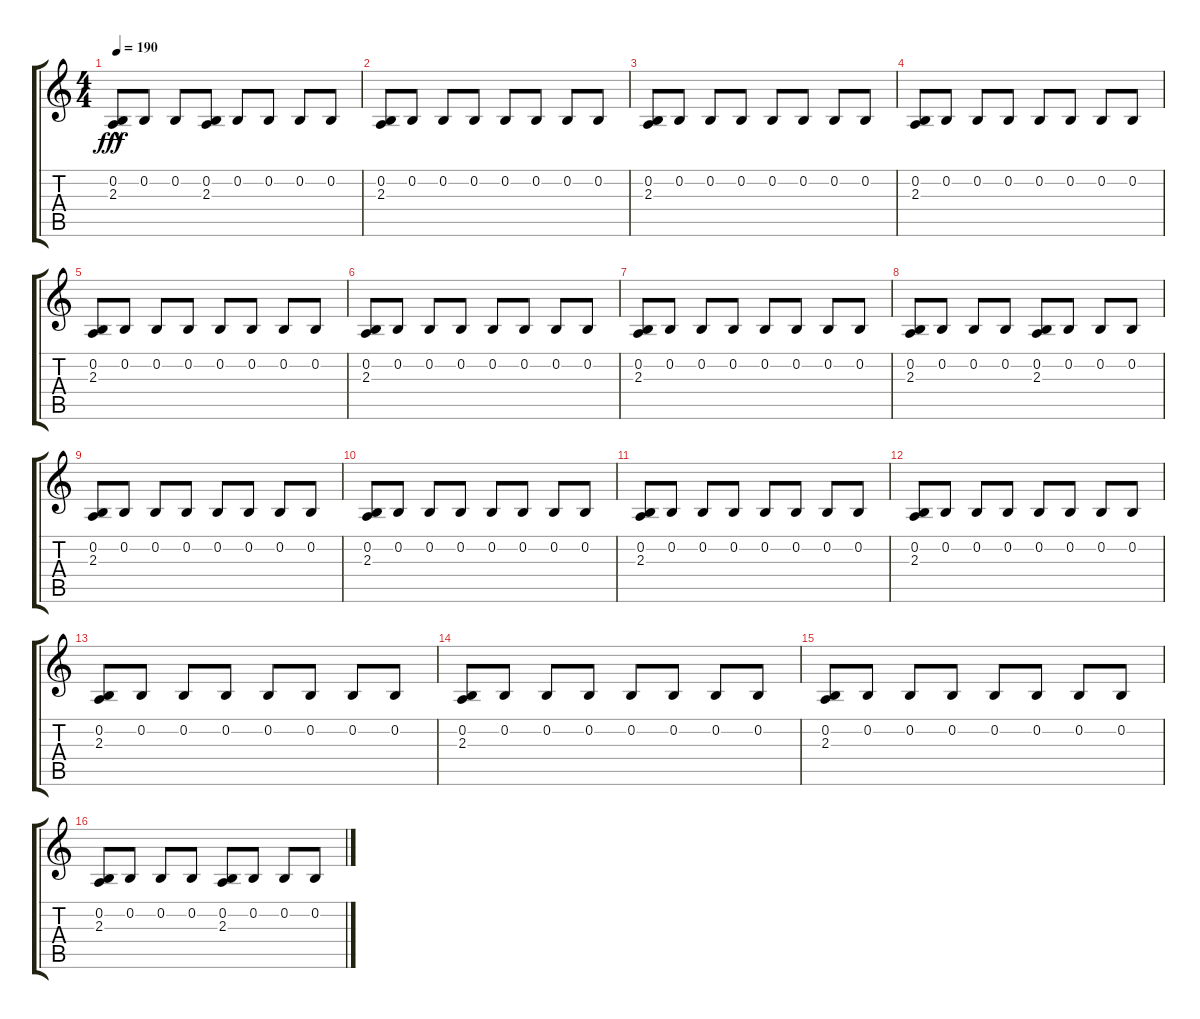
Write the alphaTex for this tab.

\track "" {instrument acousticgrandpiano}
\staff {score tabs}
\tuning (E4 B3 G3 D3 A2 E2) {hide}
\ts (4 4)
\tempo 190
\clef g2
\ks c
(0.2 2.3{hac}).8{dy fff} 0.2.8 0.2.8 (0.2 2.3).8 0.2.8 0.2.8 0.2.8 0.2.8 |
(0.2 2.3).8 0.2.8 0.2.8 0.2.8 0.2.8 0.2.8 0.2.8 0.2.8 |
(0.2 2.3).8 0.2.8 0.2.8 0.2.8 0.2.8 0.2.8 0.2.8 0.2.8 |
(0.2 2.3).8 0.2.8 0.2.8 0.2.8 0.2.8 0.2.8 0.2.8 0.2.8 |
(0.2 2.3).8 0.2.8 0.2.8 0.2.8 0.2.8 0.2.8 0.2.8 0.2.8 |
(0.2 2.3).8 0.2.8 0.2.8 0.2.8 0.2.8 0.2.8 0.2.8 0.2.8 |
(0.2 2.3).8 0.2.8 0.2.8 0.2.8 0.2.8 0.2.8 0.2.8 0.2.8 |
(0.2 2.3).8 0.2.8 0.2.8 0.2.8 (0.2 2.3).8 0.2.8 0.2.8 0.2.8 |
(0.2 2.3).8 0.2.8 0.2.8 0.2.8 0.2.8 0.2.8 0.2.8 0.2.8 |
(0.2 2.3).8 0.2.8 0.2.8 0.2.8 0.2.8 0.2.8 0.2.8 0.2.8 |
(0.2 2.3).8 0.2.8 0.2.8 0.2.8 0.2.8 0.2.8 0.2.8 0.2.8 |
(0.2 2.3).8 0.2.8 0.2.8 0.2.8 0.2.8 0.2.8 0.2.8 0.2.8 |
(0.2 2.3).8 0.2.8 0.2.8 0.2.8 0.2.8 0.2.8 0.2.8 0.2.8 |
(0.2 2.3).8 0.2.8 0.2.8 0.2.8 0.2.8 0.2.8 0.2.8 0.2.8 |
(0.2 2.3).8 0.2.8 0.2.8 0.2.8 0.2.8 0.2.8 0.2.8 0.2.8 |
(0.2 2.3).8 0.2.8 0.2.8 0.2.8 (0.2 2.3).8 0.2.8 0.2.8 0.2.8
